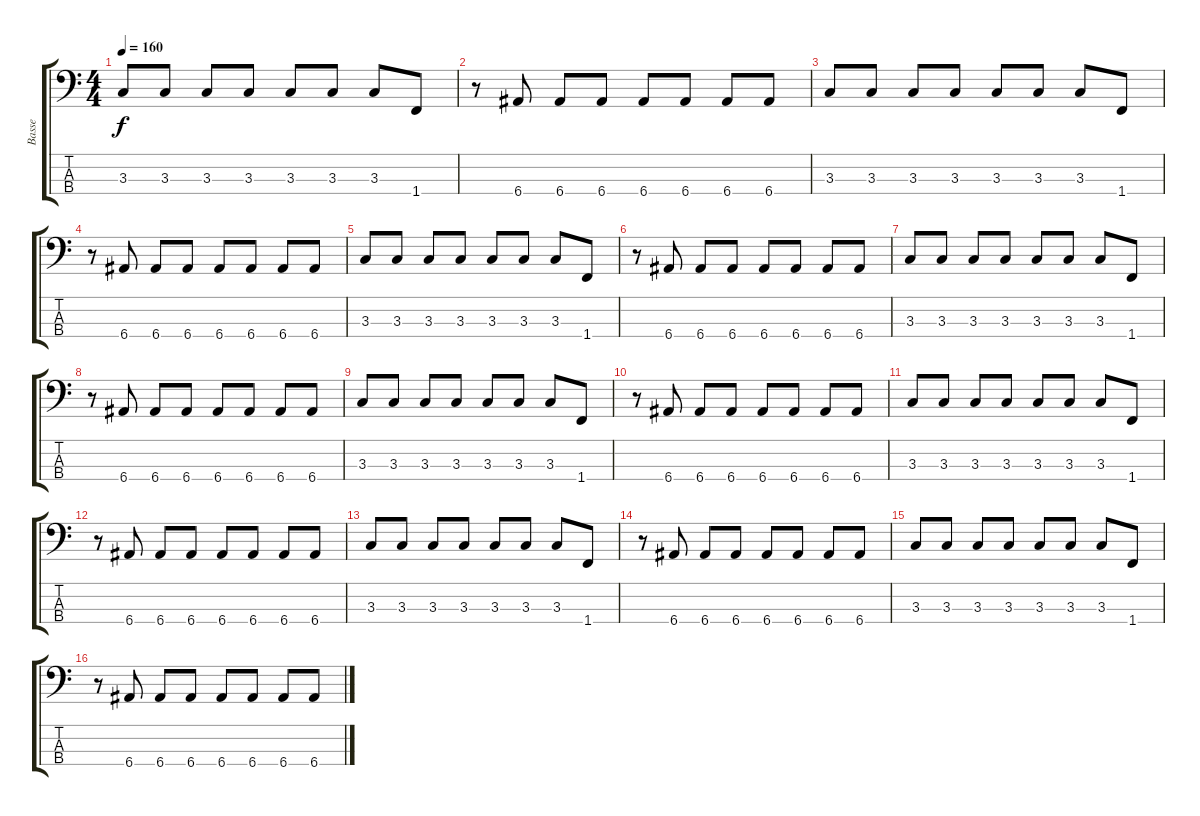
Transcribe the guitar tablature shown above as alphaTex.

\track ("Basse" "Basse") {instrument electricbasspick}
\staff {score tabs}
\tuning (G2 D2 A1 E1) {hide}
\ts (4 4)
\tempo 160
\clef f4
\ks c
3.3.8{dy f} 3.3.8 3.3.8 3.3.8 3.3.8 3.3.8 3.3.8 1.4.8 |
r.8 6.4.8 6.4.8 6.4.8 6.4.8 6.4.8 6.4.8 6.4.8 |
3.3.8 3.3.8 3.3.8 3.3.8 3.3.8 3.3.8 3.3.8 1.4.8 |
r.8 6.4.8 6.4.8 6.4.8 6.4.8 6.4.8 6.4.8 6.4.8 |
3.3.8 3.3.8 3.3.8 3.3.8 3.3.8 3.3.8 3.3.8 1.4.8 |
r.8 6.4.8 6.4.8 6.4.8 6.4.8 6.4.8 6.4.8 6.4.8 |
3.3.8 3.3.8 3.3.8 3.3.8 3.3.8 3.3.8 3.3.8 1.4.8 |
r.8 6.4.8 6.4.8 6.4.8 6.4.8 6.4.8 6.4.8 6.4.8 |
3.3.8 3.3.8 3.3.8 3.3.8 3.3.8 3.3.8 3.3.8 1.4.8 |
r.8 6.4.8 6.4.8 6.4.8 6.4.8 6.4.8 6.4.8 6.4.8 |
3.3.8 3.3.8 3.3.8 3.3.8 3.3.8 3.3.8 3.3.8 1.4.8 |
r.8 6.4.8 6.4.8 6.4.8 6.4.8 6.4.8 6.4.8 6.4.8 |
3.3.8 3.3.8 3.3.8 3.3.8 3.3.8 3.3.8 3.3.8 1.4.8 |
r.8 6.4.8 6.4.8 6.4.8 6.4.8 6.4.8 6.4.8 6.4.8 |
3.3.8 3.3.8 3.3.8 3.3.8 3.3.8 3.3.8 3.3.8 1.4.8 |
r.8 6.4.8 6.4.8 6.4.8 6.4.8 6.4.8 6.4.8 6.4.8
